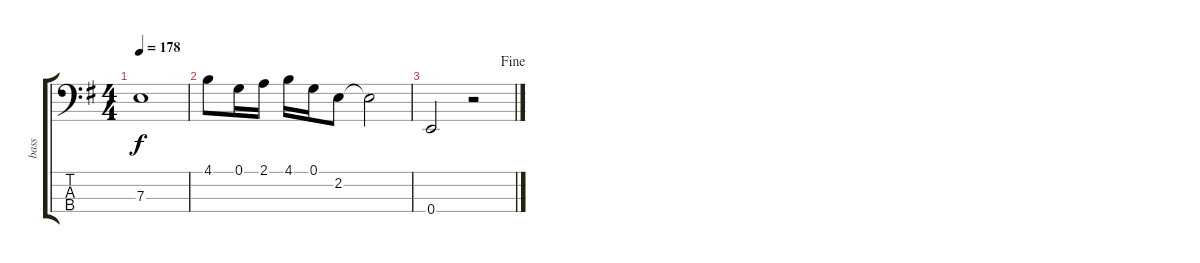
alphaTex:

\track ("bass" "bass") {instrument electricbassfinger}
\staff {score tabs}
\tuning (G2 D2 A1 E1) {hide}
\ts (4 4)
\tempo 178
\clef f4
\ks eminor
7.3{t}.1{dy f} |
4.1.8 0.1.16 2.1.16 4.1.16 0.1.16 2.2.8 2.2{t}.2 |
\jump fine
0.4.2 r.2
